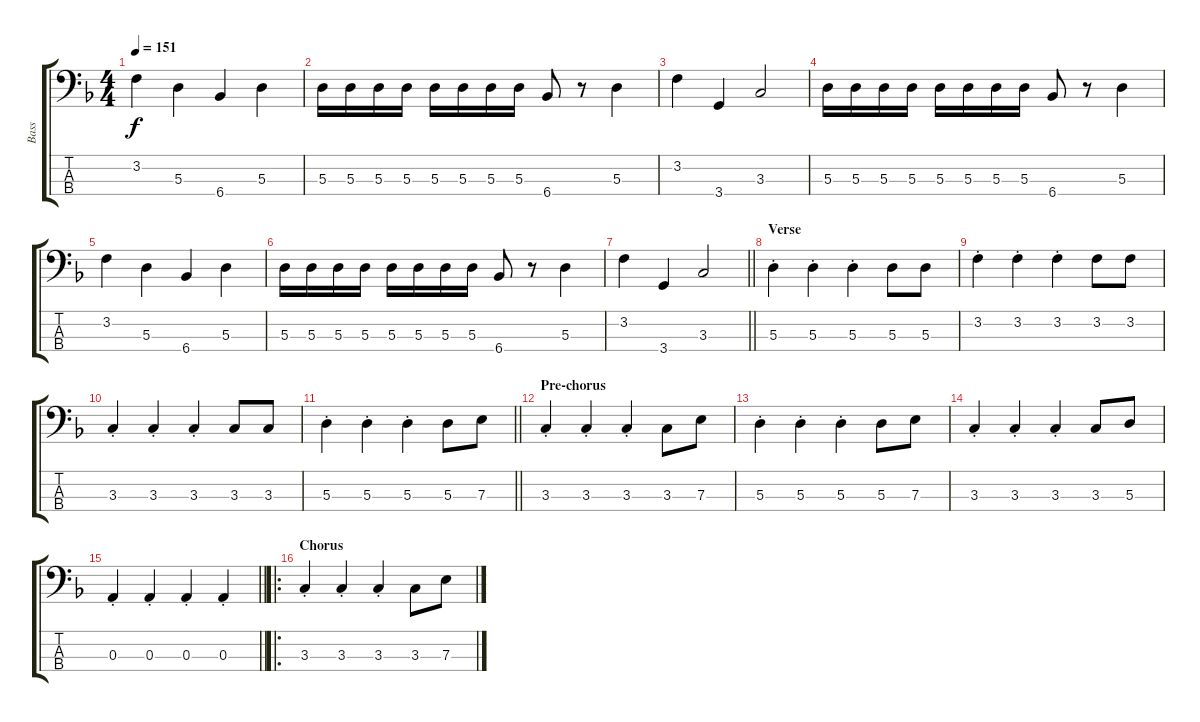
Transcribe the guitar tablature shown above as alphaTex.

\track ("Bass" "Bass") {instrument electricbasspick}
\staff {score tabs}
\tuning (G2 D2 A1 E1) {hide}
\ts (4 4)
\tempo 151
\clef f4
\ks dminor
3.2.4{dy f} 5.3.4 6.4.4 5.3.4 |
5.3.16 5.3.16 5.3.16 5.3.16 5.3.16 5.3.16 5.3.16 5.3.16 6.4.8 r.8 5.3.4 |
3.2.4 3.4.4 3.3.2 |
5.3.16 5.3.16 5.3.16 5.3.16 5.3.16 5.3.16 5.3.16 5.3.16 6.4.8 r.8 5.3.4 |
3.2.4 5.3.4 6.4.4 5.3.4 |
5.3.16 5.3.16 5.3.16 5.3.16 5.3.16 5.3.16 5.3.16 5.3.16 6.4.8 r.8 5.3.4 |
\barLineRight lightlight
3.2.4 3.4.4 3.3.2 |
\section ("" "Verse")
5.3{st}.4 5.3{st}.4 5.3{st}.4 5.3.8 5.3.8 |
3.2{st}.4 3.2{st}.4 3.2{st}.4 3.2.8 3.2.8 |
3.3{st}.4 3.3{st}.4 3.3{st}.4 3.3.8 3.3.8 |
\barLineRight lightlight
5.3{st}.4 5.3{st}.4 5.3{st}.4 5.3.8 7.3.8 |
\section ("" "Pre-chorus")
3.3{st}.4 3.3{st}.4 3.3{st}.4 3.3.8 7.3.8 |
5.3{st}.4 5.3{st}.4 5.3{st}.4 5.3.8 7.3.8 |
3.3{st}.4 3.3{st}.4 3.3{st}.4 3.3.8 5.3.8 |
\barLineRight lightlight
0.3{st}.4 0.3{st}.4 0.3{st}.4 0.3{st}.4 |
\ro
\section ("" "Chorus")
3.3{st}.4 3.3{st}.4 3.3{st}.4 3.3.8 7.3.8
